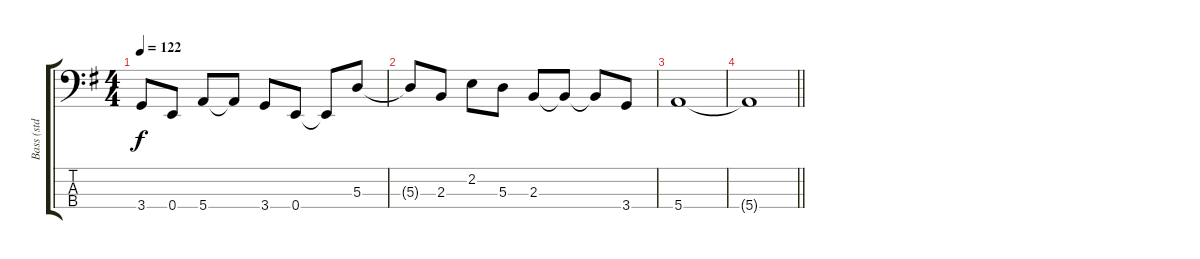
\track ("Bass (std tuning)" "Bass (std ") {instrument electricbassfinger}
\staff {score tabs}
\tuning (G2 D2 A1 E1) {hide}
\ts (4 4)
\tempo 122
\clef f4
\ks g
3.4{t}.8{dy f} 0.4.8 5.4.8 5.4{t}.8 3.4.8 0.4.8 0.4{t}.8 5.3.8 |
5.3{t}.8 2.3.8 2.2.8 5.3.8 2.3.8 2.3{t}.8 2.3{t}.8 3.4.8 |
5.4.1 |
\barLineRight lightlight
5.4{t}.1
